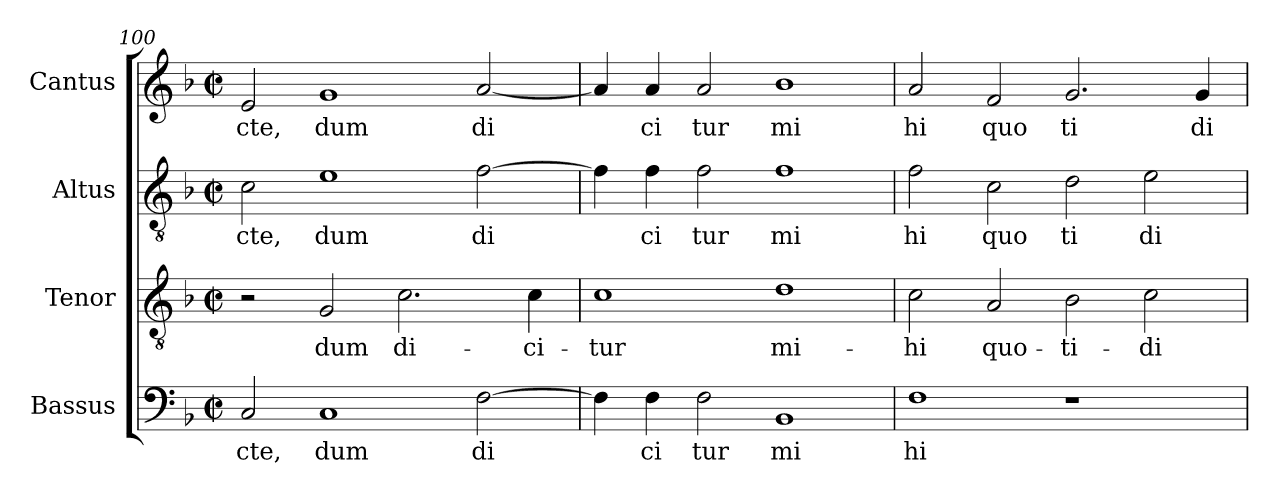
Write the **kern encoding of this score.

**kern	**text	**kern	**text	**kern	**text	**kern	**text
*part4	*part4	*part3	*part3	*part2	*part2	*part1	*part1
*staff4	*staff4	*staff3	*staff3	*staff2	*staff2	*staff1	*staff1
*I"Bassus	*	*I"Tenor	*	*I"Altus	*	*I"Cantus	*
*clefF4	*	*clefGv2	*	*clefGv2	*	*clefG2	*
*k[b-]	*	*k[b-]	*	*k[b-]	*	*k[b-]	*
*F:	*	*F:	*	*F:	*	*F:	*
*M2/2	*	*M2/2	*	*M2/2	*	*M2/2	*
*met(c|)	*	*met(c|)	*	*met(c|)	*	*met(c|)	*
=100	=100	=100	=100	=100	=100	=100	=100
!	!LO:LY:b:cj	!	!	!	!LO:LY:b:cj	!	!LO:LY:b:cj
2C/	cte,	2r	.	2c\	cte,	2e/	cte,
!	!LO:LY:b:cj	!	!LO:LY:b:cj	!	!LO:LY:b:cj	!	!LO:LY:b:cj
1C	dum	2G/	dum	1e	dum	1g	dum
!	!	!	!LO:LY:b:cj	!	!	!	!
.	.	2.c\	di-	.	.	.	.
!	!LO:LY:b:cj	!	!	!	!LO:LY:b:cj	!	!LO:LY:b:cj
[>2F\	di	.	.	[>2f\	di	[<2a/	di
!	!	!	!LO:LY:b:cj	!	!	!	!
.	.	4c\	-ci-	.	.	.	.
=101	=101	=101	=101	=101	=101	=101	=101
!	!	!	!LO:LY:b:cj	!	!	!	!
4F\]	.	1c	-tur	4f\]	.	4a/]	.
!	!LO:LY:b:cj	!	!	!	!LO:LY:b:cj	!	!LO:LY:b:cj
4F\	ci	.	.	4f\	ci	4a/	ci
!	!LO:LY:b:cj	!	!	!	!LO:LY:b:cj	!	!LO:LY:b:cj
2F\	tur	.	.	2f\	tur	2a/	tur
!	!LO:LY:b:cj	!	!LO:LY:b:cj	!	!LO:LY:b:cj	!	!LO:LY:b:cj
1BB-	mi	1d	mi-	1f	mi	1b-	mi
=102	=102	=102	=102	=102	=102	=102	=102
!	!LO:LY:b:cj	!	!LO:LY:b:cj	!	!LO:LY:b:cj	!	!LO:LY:b:cj
1F	hi	2c\	-hi	2f\	hi	2a/	hi
!	!	!	!LO:LY:b:cj	!	!LO:LY:b:cj	!	!LO:LY:b:cj
.	.	2A/	quo-	2c\	quo	2f/	quo
!	!	!	!LO:LY:b:cj	!	!LO:LY:b:cj	!	!LO:LY:b:cj
1r	.	2B-\	-ti-	2d\	ti	2.g/	ti
!	!	!	!LO:LY:b:cj	!	!LO:LY:b:cj	!	!
.	.	2c\	-di-	2e\	di	.	.
!	!	!	!	!	!	!	!LO:LY:b:cj
.	.	.	.	.	.	4g/	di
=	=	=	=	=	=	=	=
*-	*-	*-	*-	*-	*-	*-	*-
